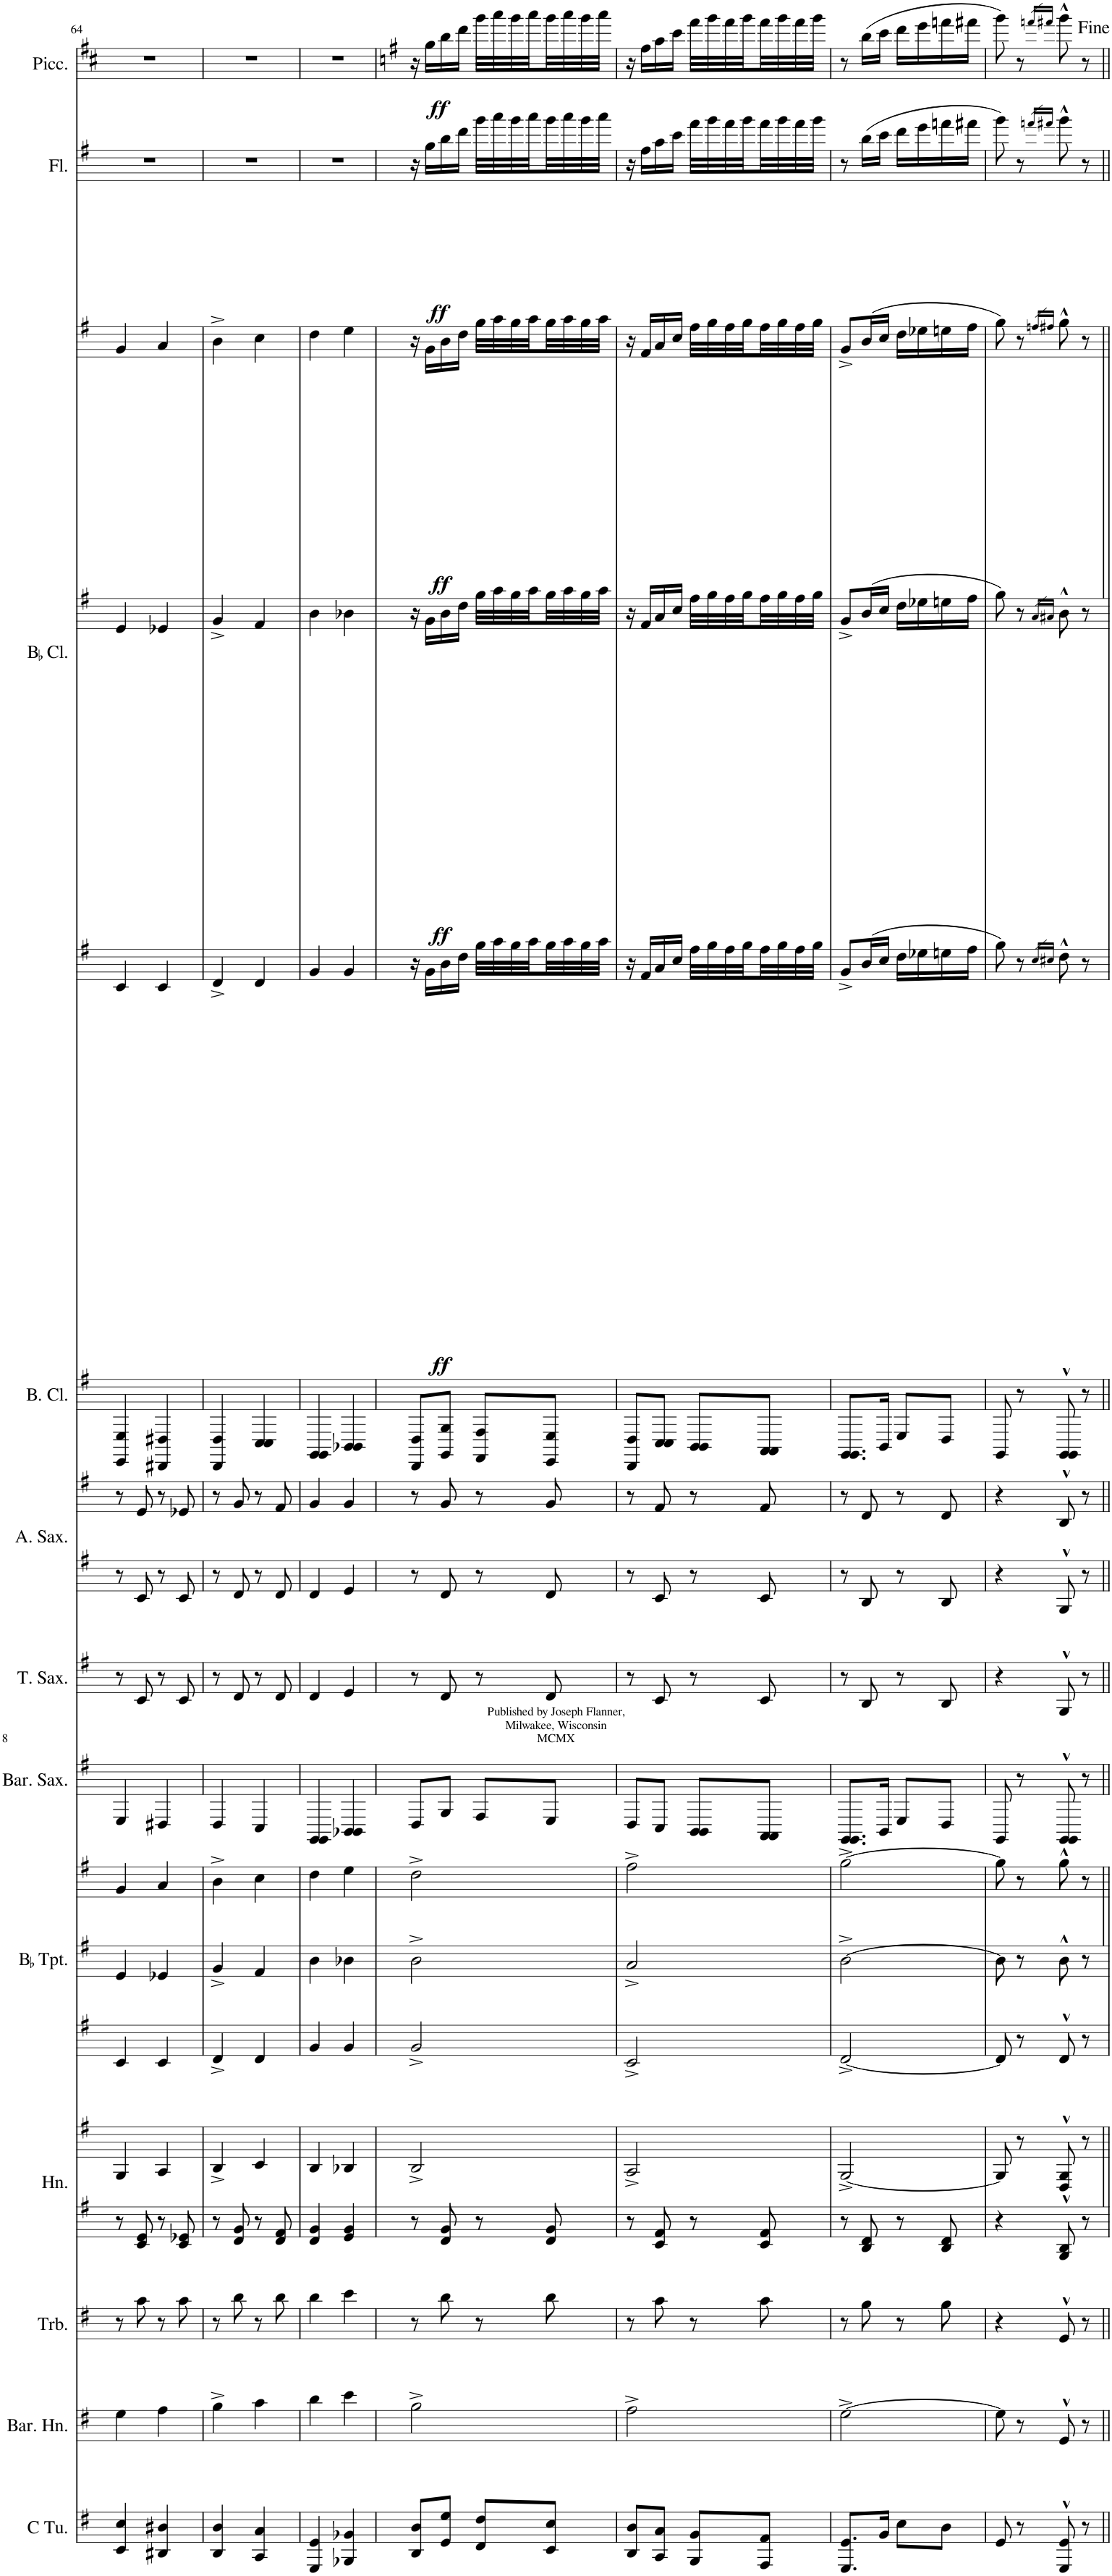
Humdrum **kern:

**kern	**kern	**kern	**kern	**kern	**kern	**kern	**kern	**kern	**kern	**kern	**kern	**kern	**kern	**kern	**kern	**dynam	**kern	**dynam	**kern	**dynam
*part12	*part11	*part10	*part9	*part9	*part8	*part8	*part8	*part7	*part6	*part5	*part5	*part4	*part3	*part3	*part3	*part3	*part2	*part2	*part1	*part1
*staff18	*staff17	*staff16	*staff15	*staff14	*staff13	*staff12	*staff11	*staff10	*staff9	*staff8	*staff7	*staff6	*staff5	*staff4	*staff3	*staff3/4/5	*staff2	*staff2	*staff1	*staff1
*I"C Tuba	*I"Baritone Horn	*I"Trombone	*I"Horn	*	*I"BaccidentalFlat Trumpet	*	*	*I"Baritone Saxophone	*I"Tenor Saxophone	*I"Alto Saxophone	*	*I"Bass Clarinet	*I"BaccidentalFlat Clarinet	*	*	*	*I"Flute	*	*I"Piccolo	*
*I'C Tu.	*I'Bar. Hn.	*I'Trb.	*I'Hn.	*	*I'BaccidentalFlat Tpt.	*	*	*I'Bar. Sax.	*I'T. Sax.	*I'A. Sax.	*	*I'B. Cl.	*I'BaccidentalFlat Cl.	*	*	*	*I'Fl.	*	*I'Picc.	*
!!LO:PB:g=z
*clefF4	*clefF4	*clefF4	*clefG2	*clefG2	*clefG2	*clefG2	*clefG2	*clefG2	*clefG2	*clefG2	*clefG2	*clefG2	*clefG2	*clefG2	*clefG2	*	*clefG2	*	*clefG^2	*
*	*ITrd4c7	*	*ITrd4c7	*ITrd4c7	*ITrd1c2	*ITrd1c2	*ITrd1c2	*ITrd12c21	*ITrd8c14	*ITrd5c9	*ITrd5c9	*ITrd8c14	*ITrd1c2	*ITrd1c2	*ITrd1c2	*	*	*	*ITrd-7c-12	*
*k[f#]	*k[f#]	*k[f#]	*k[f#]	*k[f#]	*k[f#]	*k[f#]	*k[f#]	*k[f#]	*k[f#]	*k[f#]	*k[f#]	*k[f#]	*k[f#]	*k[f#]	*k[f#]	*	*k[f#]	*	*k[f#c#]	*
*M2/4	*M2/4	*M2/4	*M2/4	*M2/4	*M2/4	*M2/4	*M2/4	*M2/4	*M2/4	*M2/4	*M2/4	*M2/4	*M2/4	*M2/4	*M2/4	*	*M2/4	*	*M2/4	*
=64	=64	=64	=64	=64	=64	=64	=64	=64	=64	=64	=64	=64	=64	=64	=64	=64	=64	=64	=64	=64
4EE/ 4E/	4G\	8r	8r	4G/	4c/	4e/	4g/	4E/	8r	8r	8r	4EE/ 4E/	4c/	4e/	4g/	.	2r	.	2r	.
.	.	8c\	8c/ 8e/	.	.	.	.	.	8c/	8c/	8e/	.	.	.	.	.	.	.	.	.
4DD#X/ 4D#X/	4A\	8r	8r	4A/	4c/	4e-X/	4a/	4D#X/	8r	8r	8r	4DD#X/ 4D#X/	4c/	4e-X/	4a/	.	.	.	.	.
.	.	8c\	8c/ 8e-X/	.	.	.	.	.	8c/	8c/	8e-X/	.	.	.	.	.	.	.	.	.
=65	=65	=65	=65	=65	=65	=65	=65	=65	=65	=65	=65	=65	=65	=65	=65	=65	=65	=65	=65	=65
4DD/ 4D/	4B^\	8r	8r	4B^/	4d^/	4g^/	4b^\	4D/	8r	8r	8r	4DD/ 4D/	4d^/	4g^/	4b^\	.	2r	.	2r	.
.	.	8d\	8d/ 8g/	.	.	.	.	.	8d/	8d/	8g/	.	.	.	.	.	.	.	.	.
4CC/ 4C/	4c\	8r	8r	4c/	4d/	4f#/	4cc\	4C/	8r	8r	8r	4C/ 4C/	4d/	4f#/	4cc\	.	.	.	.	.
.	.	8d\	8d/ 8f#/	.	.	.	.	.	8d/	8d/	8f#/	.	.	.	.	.	.	.	.	.
=66	=66	=66	=66	=66	=66	=66	=66	=66	=66	=66	=66	=66	=66	=66	=66	=66	=66	=66	=66	=66
4GGG/ 4GG/	4d>\	4d>\	4d/> 4g/>	4B>/	4g>/	4b>\	4dd>\	4GG/ 4GG/	4d>/	4d/	4g>/	4GG/ 4GG/	4g>/	4b>\	4dd>\	.	2r	.	2r	.
4BBB-X/ 4BB-X/	4e\	4e\	4e/ 4g/	4B-X/	4g/	4b-X\	4ee\	4BB-X/ 4BB-/	4e/	4e/	4g/	4BB-X/ 4BB-/	4g/	4b-X\	4ee\	.	.	.	.	.
=67	=67	=67	=67	=67	=67	=67	=67	=67	=67	=67	=67	=67	=67	=67	=67	=67	=67	=67	=67	=67
*	*	*	*	*	*	*	*	*	*	*	*	*	*	*	*	*	*	*	*k[f#]	*
!	!	!	!	!	!	!	!	!	!	!	!	!	!	!	!	!LO:DY:b=3	!	!	!	!
!	!	!	!	!	!	!	!	!	!	!	!	!	!	!	!	!LO:DY:n=1:b=2	!	!	!	!
!	!	!	!	!	!	!	!	!	!	!	!	!	!	!	!	!LO:DY:n=2:b	!	!LO:DY:b	!	!LO:DY:b
8DD/ 8D/L	2B^\	8r	8r	2B^/	2g^/	2b^\	2dd^\	8D/L	8r	8r	8r	8DD/ 8D/L	16r	16r	16r	ff ff ff	16r	ff	16r	ff
.	.	.	.	.	.	.	.	.	.	.	.	.	16g\LL	16g\LL	16g\LL	.	16gg\LL	.	16ggg\LL	.
8GG/ 8G/J	.	8d\	8d/ 8g/	.	.	.	.	8G/J	8d/	8d/	8g/	8GG/ 8G/J	16b\	16b\	16b\	.	16bb\	.	16bbb\	.
.	.	.	.	.	.	.	.	.	.	.	.	.	16dd\JJ	16dd\JJ	16dd\JJ	.	16ddd\JJ	.	16dddd\JJ	.
8FF#/ 8F#/L	.	8r	8r	.	.	.	.	8F#/L	8r	8r	8r	8FF#/ 8F#/L	32gg\LLL	32gg\LLL	32gg\LLL	.	32ggg\LLL	.	32gggg\LLL	.
.	.	.	.	.	.	.	.	.	.	.	.	.	32aa\	32aa\	32aa\	.	32aaa\	.	32aaaa\	.
.	.	.	.	.	.	.	.	.	.	.	.	.	32gg\	32gg\	32gg\	.	32ggg\	.	32gggg\	.
.	.	.	.	.	.	.	.	.	.	.	.	.	32aa\	32aa\	32aa\	.	32aaa\	.	32aaaa\	.
8EE/ 8E/J	.	8d\	8d/ 8g/	.	.	.	.	8E/J	8d/	8d/	8g/	8EE/ 8E/J	32gg\	32gg\	32gg\	.	32ggg\	.	32gggg\	.
.	.	.	.	.	.	.	.	.	.	.	.	.	32aa\	32aa\	32aa\	.	32aaa\	.	32aaaa\	.
.	.	.	.	.	.	.	.	.	.	.	.	.	32gg\	32gg\	32gg\	.	32ggg\	.	32gggg\	.
.	.	.	.	.	.	.	.	.	.	.	.	.	32aa\JJJ	32aa\JJJ	32aa\JJJ	.	32aaa\JJJ	.	32aaaa\JJJ	.
=68	=68	=68	=68	=68	=68	=68	=68	=68	=68	=68	=68	=68	=68	=68	=68	=68	=68	=68	=68	=68
8DD/ 8D/L	2A^\	8r	8r	2A^/	2c^/	2a^/	2ff#^\	8D/L	8r	8r	8r	8DD/ 8D/L	16r	16r	16r	.	16r	.	16r	.
.	.	.	.	.	.	.	.	.	.	.	.	.	16f#/LL	16f#/LL	16f#/LL	.	16ff#\LL	.	16fff#\LL	.
8CC/ 8C/J	.	8c\	8c/ 8f#/	.	.	.	.	8C/J	8c/	8c/	8f#/	8C/ 8C/J	16a/	16a/	16a/	.	16aa\	.	16aaa\	.
.	.	.	.	.	.	.	.	.	.	.	.	.	16cc/JJ	16cc/JJ	16cc/JJ	.	16ccc\JJ	.	16cccc\JJ	.
8BBB/ 8BB/L	.	8r	8r	.	.	.	.	8BB/ 8BB/L	8r	8r	8r	8BB/ 8BB/L	32ff#\LLL	32ff#\LLL	32ff#\LLL	.	32fff#\LLL	.	32ffff#\LLL	.
.	.	.	.	.	.	.	.	.	.	.	.	.	32gg\	32gg\	32gg\	.	32ggg\	.	32gggg\	.
.	.	.	.	.	.	.	.	.	.	.	.	.	32ff#\	32ff#\	32ff#\	.	32fff#\	.	32ffff#\	.
.	.	.	.	.	.	.	.	.	.	.	.	.	32gg\	32gg\	32gg\	.	32ggg\	.	32gggg\	.
8AAA/ 8AA/J	.	8c\	8c/ 8f#/	.	.	.	.	8AA/ 8AA/J	8c/	8c/	8f#/	8AA/ 8AA/J	32ff#\	32ff#\	32ff#\	.	32fff#\	.	32ffff#\	.
.	.	.	.	.	.	.	.	.	.	.	.	.	32gg\	32gg\	32gg\	.	32ggg\	.	32gggg\	.
.	.	.	.	.	.	.	.	.	.	.	.	.	32ff#\	32ff#\	32ff#\	.	32fff#\	.	32ffff#\	.
.	.	.	.	.	.	.	.	.	.	.	.	.	32gg\JJJ	32gg\JJJ	32gg\JJJ	.	32ggg\JJJ	.	32gggg\JJJ	.
=69	=69	=69	=69	=69	=69	=69	=69	=69	=69	=69	=69	=69	=69	=69	=69	=69	=69	=69	=69	=69
8.GGG/ 8.GG/L	[2G^\	8r	8r	[2G^/	[2d^/	[2b^\	[2gg^\	8.GG/ 8.GG/L	8r	8r	8r	8.GG/ 8.GG/L	8g^/L	8g^/L	8g^/L	.	8r	.	8r	.
.	.	8B\	8B/ 8d/	.	.	.	.	.	8B/	8B/	8d/	.	16b/L	16b/L	(16b/L	.	(16bb\LL	.	(16bbb\LL	.
16BB/Jk	.	.	.	.	.	.	.	16BB/Jk	.	.	.	16BB/Jk	16cc/JJ	16cc/JJ	16cc/JJ	.	16ccc\JJ	.	16cccc\JJ	.
8E\L	.	8r	8r	.	.	.	.	8E/L	8r	8r	8r	8E/L	16dd\LL	16dd\LL	16dd\LL	.	16ddd\LL	.	16dddd\LL	.
.	.	.	.	.	.	.	.	.	.	.	.	.	16ee-X\	16ee-X\	16ee-X\	.	16eee\	.	16eeee\	.
8D\J	.	8B\	8B/ 8d/	.	.	.	.	8D/J	8B/	8B/	8d/	8D/J	16een\	16een\	16een\	.	16fffn\	.	16ffffn\	.
.	.	.	.	.	.	.	.	.	.	.	.	.	16ff#\JJ	16ff#\JJ	16ff#\JJ	.	16fff#X\JJ	.	16ffff#X\JJ	.
=70	=70	=70	=70	=70	=70	=70	=70	=70	=70	=70	=70	=70	=70	=70	=70	=70	=70	=70	=70	=70
8GG/	8G\]	4r	4r	8G/]	8d/]	8b\]	8gg\]	8GG/	4r	4r	4r	8GG/	8gg\	8gg\	8gg\)	.	8ggg\)	.	8gggg\)	.
8r	8r	.	.	8r	8r	8r	8r	8r	.	.	.	8r	8r	8r	8r	.	8r	.	8r	.
.	.	.	.	.	.	.	.	.	.	.	.	.	16qcc/LL	16qa/LL	16qffn/LL	.	16qfffn/LL	.	16qffffn/LL	.
.	.	.	.	.	.	.	.	.	.	.	.	.	16qcc#X/JJ	16qa#X/JJ	16qff#X/JJ	.	16qfff#X/JJ	.	16qffff#X/JJ	.
8GGG/^^ 8GG/^^	8GG^^/	8GG^^/	8G/^^ 8B/^^	8D/^^ 8G/^^	8d^^/	8b^^\	8gg^^\	8GG/^^ 8GG/^^	8G^^/	8G^^/	8B^^/	8GG/^^ 8GG/^^	8dd^^\	8b^^\	8gg^^\	.	8ggg^^\	.	8gggg^^\	.
8r	8r	8r	8r	8r	8r	8r	8r	8r	8r	8r	8r	8r	8r	8r	8r	.	8r	.	8r	.
=||	=||	=||	=||	=||	=||	=||	=||	=||	=||	=||	=||	=||	=||	=||	=||	=||	=||	=||	=||	=||
*-	*-	*-	*-	*-	*-	*-	*-	*-	*-	*-	*-	*-	*-	*-	*-	*-	*-	*-	*-	*-
